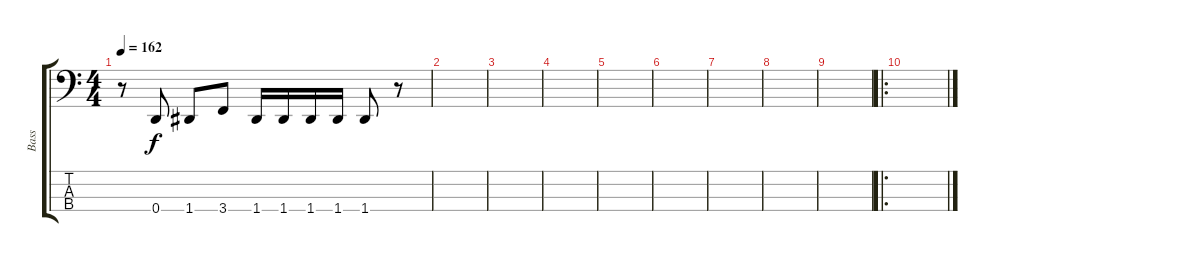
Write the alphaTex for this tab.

\track ("Bass" "Bass") {instrument electricbasspick}
\staff {score tabs}
\tuning (F2 C2 G1 D1) {hide}
\ts (4 4)
\tempo 162
\clef f4
\ks c
r.8{dy f} 0.4.8 1.4.8 3.4.8 1.4.16 1.4.16 1.4.16 1.4.16 1.4.8 r.8 |
|
|
|
|
|
|
|
|
\ro
